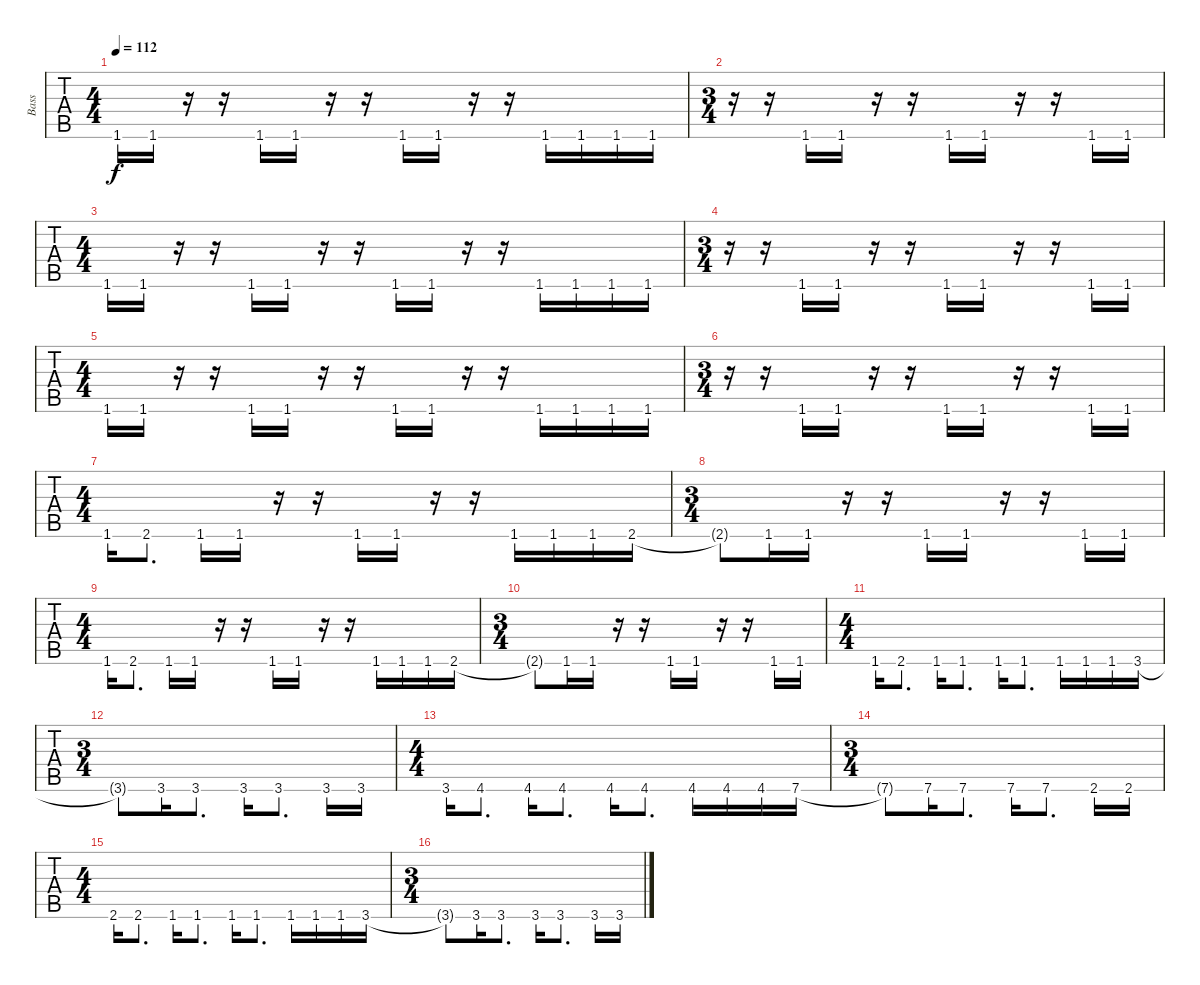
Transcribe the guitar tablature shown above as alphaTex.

\track ("Bass" "Bass") {instrument electricbasspick}
\staff {tabs}
\tuning (B2 Gb2 D2 A1 E1 B0) {hide}
\ts (4 4)
\tempo 112
\clef f4
\ks c
1.6.16{dy f} 1.6.16 r.16 r.16 1.6.16 1.6.16 r.16 r.16 1.6.16 1.6.16 r.16 r.16 1.6.16 1.6.16 1.6.16 1.6.16 |
\ts (3 4)
r.16 r.16 1.6.16 1.6.16 r.16 r.16 1.6.16 1.6.16 r.16 r.16 1.6.16 1.6.16 |
\ts (4 4)
1.6.16 1.6.16 r.16 r.16 1.6.16 1.6.16 r.16 r.16 1.6.16 1.6.16 r.16 r.16 1.6.16 1.6.16 1.6.16 1.6.16 |
\ts (3 4)
r.16 r.16 1.6.16 1.6.16 r.16 r.16 1.6.16 1.6.16 r.16 r.16 1.6.16 1.6.16 |
\ts (4 4)
1.6.16 1.6.16 r.16 r.16 1.6.16 1.6.16 r.16 r.16 1.6.16 1.6.16 r.16 r.16 1.6.16 1.6.16 1.6.16 1.6.16 |
\ts (3 4)
r.16 r.16 1.6.16 1.6.16 r.16 r.16 1.6.16 1.6.16 r.16 r.16 1.6.16 1.6.16 |
\ts (4 4)
1.6.16 2.6.8{d} 1.6.16 1.6.16 r.16 r.16 1.6.16 1.6.16 r.16 r.16 1.6.16 1.6.16 1.6.16 2.6.16 |
\ts (3 4)
2.6{t}.8 1.6.16 1.6.16 r.16 r.16 1.6.16 1.6.16 r.16 r.16 1.6.16 1.6.16 |
\ts (4 4)
1.6.16 2.6.8{d} 1.6.16 1.6.16 r.16 r.16 1.6.16 1.6.16 r.16 r.16 1.6.16 1.6.16 1.6.16 2.6.16 |
\ts (3 4)
2.6{t}.8 1.6.16 1.6.16 r.16 r.16 1.6.16 1.6.16 r.16 r.16 1.6.16 1.6.16 |
\ts (4 4)
1.6.16 2.6.8{d} 1.6.16 1.6.8{d} 1.6.16 1.6.8{d} 1.6.16 1.6.16 1.6.16 3.6.16 |
\ts (3 4)
3.6{t}.8 3.6.16 3.6.8{d} 3.6.16 3.6.8{d} 3.6.16 3.6.16 |
\ts (4 4)
3.6.16 4.6.8{d} 4.6.16 4.6.8{d} 4.6.16 4.6.8{d} 4.6.16 4.6.16 4.6.16 7.6.16 |
\ts (3 4)
7.6{t}.8 7.6.16 7.6.8{d} 7.6.16 7.6.8{d} 2.6.16 2.6.16 |
\ts (4 4)
2.6.16 2.6.8{d} 1.6.16 1.6.8{d} 1.6.16 1.6.8{d} 1.6.16 1.6.16 1.6.16 3.6.16 |
\ts (3 4)
3.6{t}.8 3.6.16 3.6.8{d} 3.6.16 3.6.8{d} 3.6.16 3.6.16
